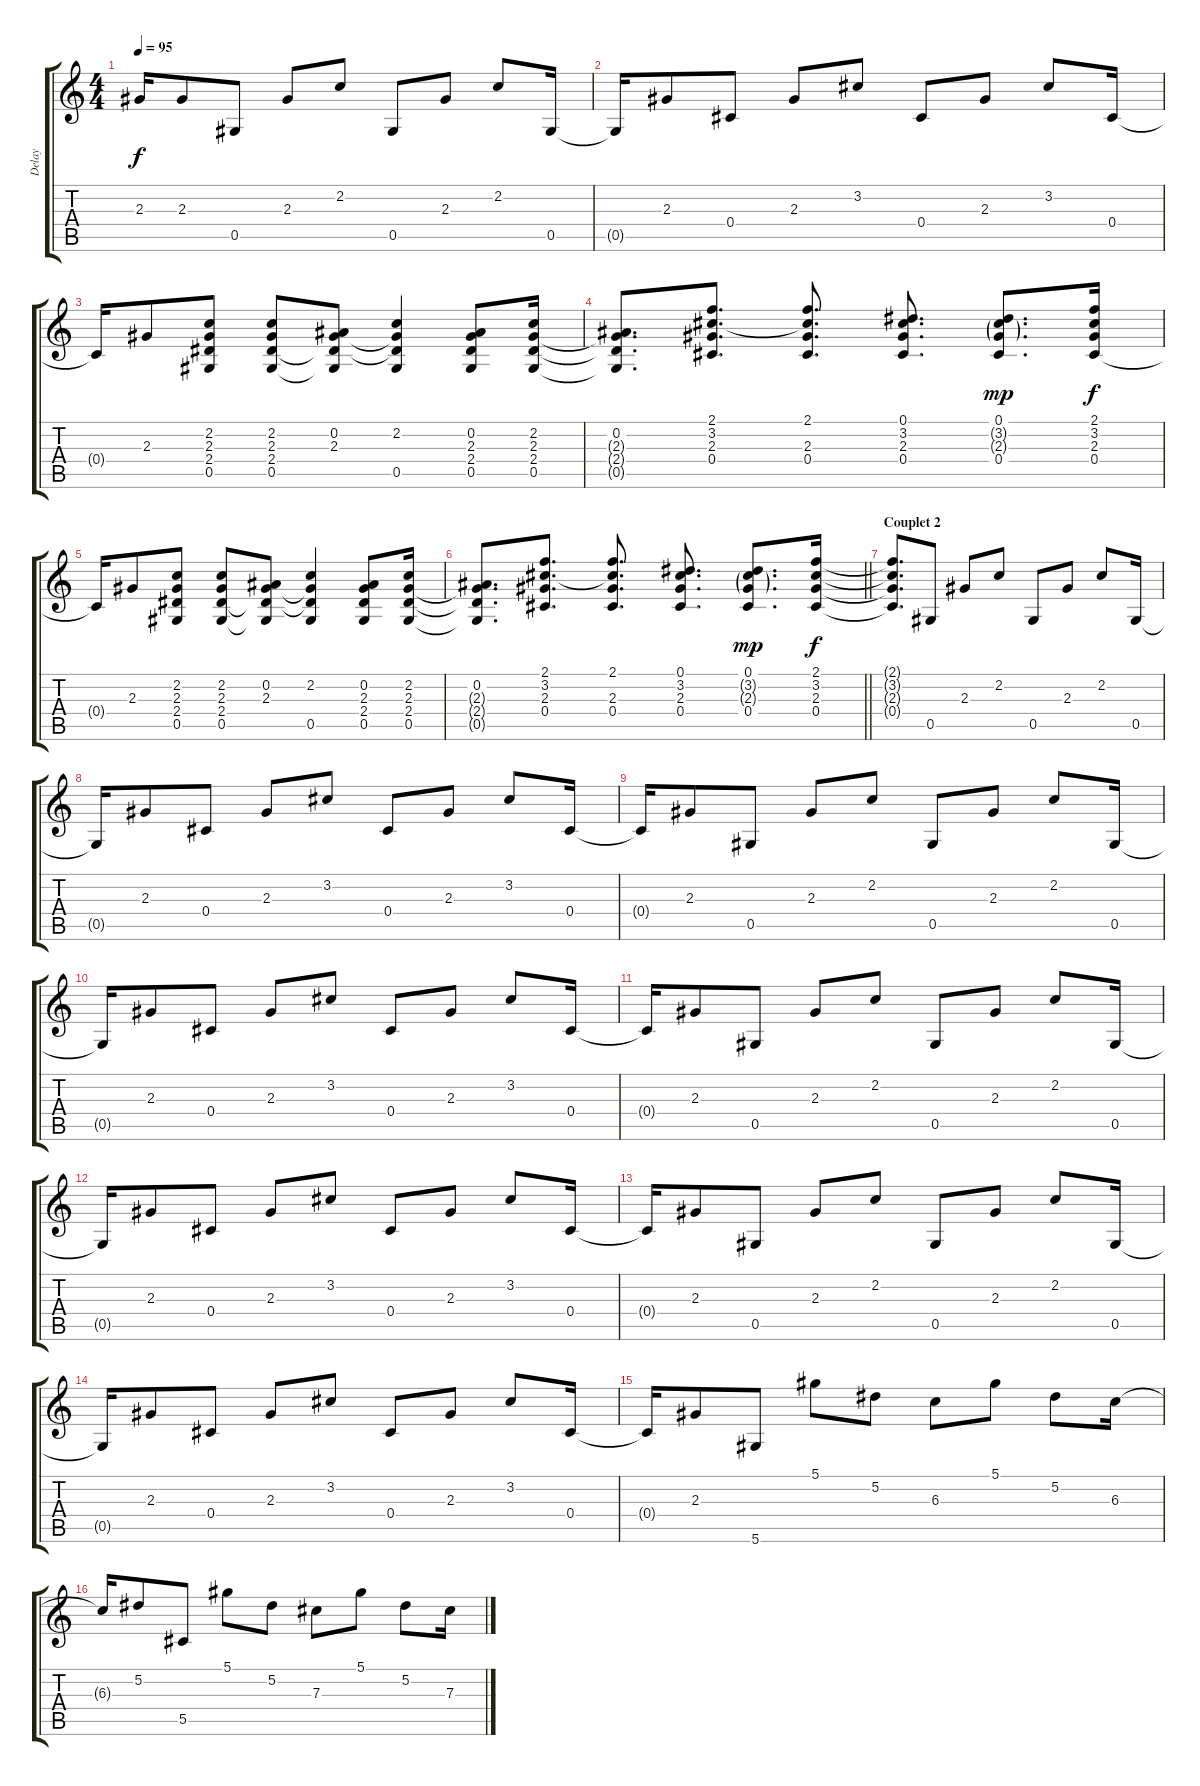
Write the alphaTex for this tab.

\track ("Delay" "Delay") {instrument electricguitarjazz}
\staff {score tabs}
\tuning (Eb4 Bb3 Gb3 Db3 Ab2 Eb2) {hide}
\ts (4 4)
\tempo 95
\clef g2
\ks c
2.3{t}.16{dy f} 2.3.8 0.5.8 2.3.8 2.2.8 0.5.8 2.3.8 2.2.8 0.5.16 |
0.5{t}.16 2.3.8 0.4.8 2.3.8 3.2.8 0.4.8 2.3.8 3.2.8 0.4.16 |
0.4{t}.16 2.3.8 (2.2 2.3 2.4 0.5).8 (2.2 2.3 2.4 0.5).8 (0.2 2.3 2.4{t} 0.5{t}).8 (2.2 2.3{t} 2.4{t} 0.5).4 (0.2 2.3 2.4 0.5).8 (2.2 2.3 2.4 0.5).16 |
(0.2 2.3{t} 2.4{t} 0.5{t}).8{d} (2.1 3.2 2.3 0.4).8{d} (2.1 3.2{t} 2.3 0.4).8{d} (0.1 3.2 2.3 0.4).8{d} (0.1 3.2{g} 2.3{g} 0.4).8{d dy mp} (2.1 3.2 2.3 0.4).16{dy f} |
0.4{t}.16 2.3.8 (2.2 2.3 2.4 0.5).8 (2.2 2.3 2.4 0.5).8 (0.2 2.3 2.4{t} 0.5{t}).8 (2.2 2.3{t} 2.4{t} 0.5).4 (0.2 2.3 2.4 0.5).8 (2.2 2.3 2.4 0.5).16 |
\barLineRight lightlight
(0.2 2.3{t} 2.4{t} 0.5{t}).8{d} (2.1 3.2 2.3 0.4).8{d} (2.1 3.2{t} 2.3 0.4).8{d} (0.1 3.2 2.3 0.4).8{d} (0.1 3.2{g} 2.3{g} 0.4).8{d dy mp} (2.1 3.2 2.3 0.4).16{dy f} |
\section ("" "Couplet 2")
(2.1{t} 3.2{t} 2.3{t} 0.4{t}).8{d} 0.5.8 2.3.8 2.2.8 0.5.8 2.3.8 2.2.8 0.5.16 |
0.5{t}.16 2.3.8 0.4.8 2.3.8 3.2.8 0.4.8 2.3.8 3.2.8 0.4.16 |
0.4{t}.16 2.3.8 0.5.8 2.3.8 2.2.8 0.5.8 2.3.8 2.2.8 0.5.16 |
0.5{t}.16 2.3.8 0.4.8 2.3.8 3.2.8 0.4.8 2.3.8 3.2.8 0.4.16 |
0.4{t}.16 2.3.8 0.5.8 2.3.8 2.2.8 0.5.8 2.3.8 2.2.8 0.5.16 |
0.5{t}.16 2.3.8 0.4.8 2.3.8 3.2.8 0.4.8 2.3.8 3.2.8 0.4.16 |
0.4{t}.16 2.3.8 0.5.8 2.3.8 2.2.8 0.5.8 2.3.8 2.2.8 0.5.16 |
0.5{t}.16 2.3.8 0.4.8 2.3.8 3.2.8 0.4.8 2.3.8 3.2.8 0.4.16 |
0.4{t}.16 2.3.8 5.6.8 5.1.8 5.2.8 6.3.8 5.1.8 5.2.8 6.3.16 |
6.3{t}.16 5.2.8 5.5.8 5.1.8 5.2.8 7.3.8 5.1.8 5.2.8 7.3.16
